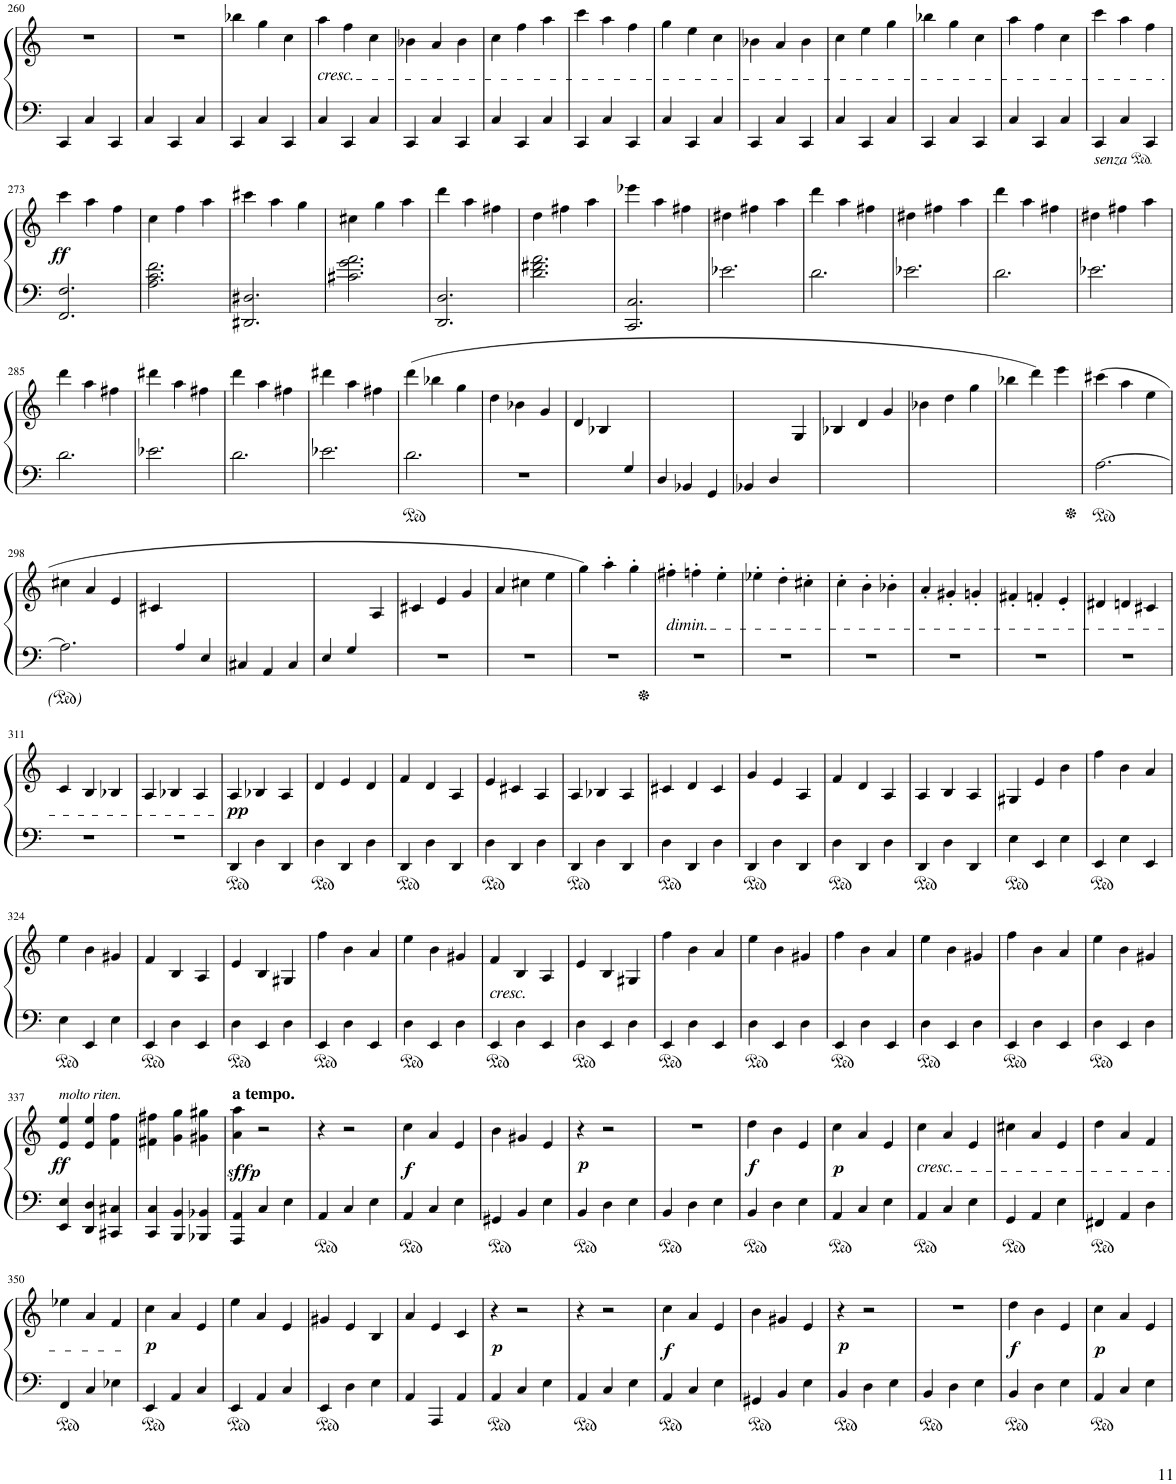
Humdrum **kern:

**kern	**kern	**dynam
*part1	*part1	*part1
*staff2	*staff1	*staff1/2
*I"Piano	*	*
*I'Pno.	*	*
!!LO:PB:g=z
*clefG2	*clefF4	*
*k[]	*k[]	*
*M3/4	*M3/4	*
=260	=260	=260
4CC/	2.r	.
4C/	.	.
4CC/	.	.
=261	=261	=261
4C/	2.r	.
4CC/	.	.
4C/	.	.
=262	=262	=262
4CC/	4bb-X\	.
4C/	4gg\	.
4CC/	4cc\	.
=263	=263	=263
!	!LO:TX:b:i:t=cresc.	!
4C/	4aa\	.
4CC/	4ff\	.
4C/	4cc\	.
=264	=264	=264
4CC/	4b-X\	.
4C/	4a/	.
4CC/	4b-\	.
=265	=265	=265
4C/	4cc\	.
4CC/	4ff\	.
4C/	4aa\	.
=266	=266	=266
4CC/	4ccc\	.
4C/	4aa\	.
4CC/	4ff\	.
=267	=267	=267
4C/	4gg\	.
4CC/	4ee\	.
4C/	4cc\	.
=268	=268	=268
4CC/	4b-X\	.
4C/	4a/	.
4CC/	4b-\	.
=269	=269	=269
4C/	4cc\	.
4CC/	4ee\	.
4C/	4gg\	.
=270	=270	=270
4CC/	4bb-X\	.
4C/	4gg\	.
4CC/	4cc\	.
=271	=271	=271
4C/	4aa\	.
4CC/	4ff\	.
4C/	4cc\	.
=272	=272	=272
!LO:TX:b:i:t=senza	!	!
4CC/	4ccc\	.
4C/	4aa\	.
4CC/	4ff\	.
!!LO:LB:g=z
=273	=273	=273
!	!	!LO:DY:b
2.FF/ 2.F/	4ccc\	ff
.	4aa\	.
.	4ff\	.
=274	=274	=274
2.A\ 2.c\ 2.f\	4cc\	.
.	4ff\	.
.	4aa\	.
=275	=275	=275
2.DD#X/ 2.D#X/	4ccc#X\	.
.	4aa\	.
.	4gg\	.
=276	=276	=276
2.c#X\ 2.g\ 2.a\	4cc#X\	.
.	4gg\	.
.	4aa\	.
=277	=277	=277
2.DD/ 2.D/	4ddd\	.
.	4aa\	.
.	4ff#X\	.
=278	=278	=278
2.d\ 2.f#X\ 2.a\	4dd\	.
.	4ff#X\	.
.	4aa\	.
=279	=279	=279
2.CC/ 2.C/	4eee-X\	.
.	4aa\	.
.	4ff#X\	.
=280	=280	=280
2.e-X\	4dd#X\	.
.	4ff#X\	.
.	4aa\	.
=281	=281	=281
2.d\	4ddd\	.
.	4aa\	.
.	4ff#X\	.
=282	=282	=282
2.e-X\	4dd#X\	.
.	4ff#X\	.
.	4aa\	.
=283	=283	=283
2.d\	4ddd\	.
.	4aa\	.
.	4ff#X\	.
=284	=284	=284
2.e-X\	4dd#X\	.
.	4ff#X\	.
.	4aa\	.
!!LO:LB:g=z
=285	=285	=285
2.d\	4ddd\	.
.	4aa\	.
.	4ff#X\	.
=286	=286	=286
2.e-X\	4ddd#X\	.
.	4aa\	.
.	4ff#X\	.
=287	=287	=287
2.d\	4ddd\	.
.	4aa\	.
.	4ff#X\	.
=288	=288	=288
2.e-X\	4ddd#X\	.
.	4aa\	.
.	4ff#X\	.
=289	=289	=289
2.d\	(4ddd\	.
.	4bb-X\	.
.	4gg\	.
=290	=290	=290
2.r	4dd\	.
.	4b-X\	.
.	4g/	.
=291	=291	=291
*^	*	*
2ryy	2.ryy	4d/	.
.	.	4B-X/	.
4G/	.	4ryy	.
=292	=292	=292	=292
4D/	2.ryy	2.ryy	.
4BB-X/	.	.	.
4GG/	.	.	.
=293	=293	=293	=293
4BB-X/	2.ryy	2ryy	.
4D/	.	.	.
4ryy	.	4G/	.
*v	*v	*	*
=294	=294	=294
2.ryy	4B-X/	.
.	4d/	.
.	4g/	.
=295	=295	=295
2.ryy	4b-X\	.
.	4dd\	.
.	4gg\	.
=296	=296	=296
2.ryy	4bb-X\	.
.	4ddd\)	.
.	4eee\	.
=297	=297	=297
[2.A\	(4ccc#X\	.
.	4aa\	.
.	4ee\	.
!!LO:LB:g=z
=298	=298	=298
2.A\]	4cc#X\	.
.	4a/	.
.	4e/	.
=299	=299	=299
*^	*	*
4ryy	2.ryy	4c#X/	.
4A/	.	2ryy	.
4E/	.	.	.
=300	=300	=300	=300
4C#X/	2.ryy	2.ryy	.
4AA/	.	.	.
4C#/	.	.	.
=301	=301	=301	=301
4E/	2.ryy	2ryy	.
4G/	.	.	.
4ryy	.	4A/	.
*v	*v	*	*
=302	=302	=302
2.r	4c#X/	.
.	4e/	.
.	4g/	.
=303	=303	=303
2.r	4a/	.
.	4cc#X\	.
.	4ee\	.
=304	=304	=304
2.r	4gg\)	.
.	4aa'\	.
.	4gg'\	.
=305	=305	=305
!	!LO:TX:b:i:t=dimin.	!
2.r	4ff#X'\	.
.	4ffn'\	.
.	4ee'\	.
=306	=306	=306
2.r	4ee-X'\	.
.	4dd'\	.
.	4cc#X'\	.
=307	=307	=307
2.r	4cc'\	.
.	4b'\	.
.	4b-X'\	.
=308	=308	=308
2.r	4a'/	.
.	4g#X'/	.
.	4gn'/	.
=309	=309	=309
2.r	4f#X'/	.
.	4fn'/	.
.	4e'/	.
=310	=310	=310
2.r	4d#X/	.
.	4dn/	.
.	4c#X/	.
!!LO:LB:g=z
=311	=311	=311
2.r	4c/	.
.	4B/	.
.	4B-X/	.
=312	=312	=312
2.r	4A/	.
.	4B-X/	.
.	4A/	.
=313	=313	=313
!	!	!LO:DY:b
4DD/	4A/	pp
4D\	4B-X/	.
4DD/	4A/	.
=314	=314	=314
4D\	4d/	.
4DD/	4e/	.
4D\	4d/	.
=315	=315	=315
4DD/	4f/	.
4D\	4d/	.
4DD/	4A/	.
=316	=316	=316
4D\	4e/	.
4DD/	4c#X/	.
4D\	4A/	.
=317	=317	=317
4DD/	4A/	.
4D\	4B-X/	.
4DD/	4A/	.
=318	=318	=318
4D\	4c#X/	.
4DD/	4d/	.
4D\	4c#/	.
=319	=319	=319
4DD/	4g/	.
4D\	4e/	.
4DD/	4A/	.
=320	=320	=320
4D\	4f/	.
4DD/	4d/	.
4D\	4A/	.
=321	=321	=321
4DD/	4A/	.
4D\	4B/	.
4DD/	4A/	.
=322	=322	=322
4E\	4G#X/	.
4EE/	4e/	.
4E\	4b\	.
=323	=323	=323
4EE/	4ff\	.
4E\	4b\	.
4EE/	4a/	.
!!LO:LB:g=z
=324	=324	=324
4E\	4ee\	.
4EE/	4b\	.
4E\	4g#X/	.
=325	=325	=325
4EE/	4f/	.
4D\	4B/	.
4EE/	4A/	.
=326	=326	=326
4D\	4e/	.
4EE/	4B/	.
4D\	4G#X/	.
=327	=327	=327
4EE/	4ff\	.
4D\	4b\	.
4EE/	4a/	.
=328	=328	=328
4D\	4ee\	.
4EE/	4b\	.
4D\	4g#X/	.
=329	=329	=329
!	!LO:TX:b:i:t=cresc.	!
4EE/	4f/	.
4D\	4B/	.
4EE/	4A/	.
=330	=330	=330
4D\	4e/	.
4EE/	4B/	.
4D\	4G#X/	.
=331	=331	=331
4EE/	4ff\	.
4D\	4b\	.
4EE/	4a/	.
=332	=332	=332
4D\	4ee\	.
4EE/	4b\	.
4D\	4g#X/	.
=333	=333	=333
4EE/	4ff\	.
4D\	4b\	.
4EE/	4a/	.
=334	=334	=334
4D\	4ee\	.
4EE/	4b\	.
4D\	4g#X/	.
=335	=335	=335
4EE/	4ff\	.
4D\	4b\	.
4EE/	4a/	.
=336	=336	=336
4D\	4ee\	.
4EE/	4b\	.
4D\	4g#X/	.
!!LO:LB:g=z
=337	=337	=337
!	!LO:TX:a:i:t=molto riten.	!
!	!	!LO:DY:b
4EE/ 4E/	4e/ 4ee/	ff
4DD/ 4D/	4e/ 4ee/	.
4CC#X/ 4C#X/	4f\ 4ff\	.
=338	=338	=338
4CC/ 4C/	4f#X\ 4ff#X\	.
4BBB/ 4BB/	4g\ 4gg\	.
4BBB-X/ 4BB-X/	4g#X\ 4gg#X\	.
=339	=339	=339
!	!LO:TX:a:B:t=a tempo.	!
!	!	!LO:DY:b
4AAA/ 4AA/	4a\ 4aa\	other-dynamics
4C/	2r	.
4E\	.	.
=340	=340	=340
4AA/	4r	.
4C/	2r	.
4E\	.	.
=341	=341	=341
!	!	!LO:DY:b
4AA/	4cc\	f
4C/	4a/	.
4E\	4e/	.
=342	=342	=342
4GG#X/	4b\	.
4BB/	4g#X/	.
4E\	4e/	.
=343	=343	=343
!	!	!LO:DY:b
4BB/	4r	p
4D\	2r	.
4E\	.	.
=344	=344	=344
4BB/	2.r	.
4D\	.	.
4E\	.	.
=345	=345	=345
!	!	!LO:DY:b
4BB/	4dd\	f
4D\	4b\	.
4E\	4e/	.
=346	=346	=346
!	!	!LO:DY:b
4AA/	4cc\	p
4C/	4a/	.
4E\	4e/	.
=347	=347	=347
!	!LO:TX:b:i:t=cresc.	!
4AA/	4cc\	.
4C/	4a/	.
4E\	4e/	.
=348	=348	=348
4GG/	4cc#X\	.
4AA/	4a/	.
4E\	4e/	.
=349	=349	=349
4FF#X/	4dd\	.
4AA/	4a/	.
4D\	4f/	.
!!LO:LB:g=z
=350	=350	=350
4FF/	4ee-X\	.
4C/	4a/	.
4E-X\	4f/	.
=351	=351	=351
!	!	!LO:DY:b
4EE/	4cc\	p
4AA/	4a/	.
4C/	4e/	.
=352	=352	=352
4EE/	4ee\	.
4AA/	4a/	.
4C/	4e/	.
=353	=353	=353
4EE/	4g#X/	.
4D\	4e/	.
4E\	4B/	.
=354	=354	=354
4AA/	4a/	.
4AAA/	4e/	.
4AA/	4c/	.
=355	=355	=355
!	!	!LO:DY:b
4AA/	4r	p
4C/	2r	.
4E\	.	.
=356	=356	=356
4AA/	4r	.
4C/	2r	.
4E\	.	.
=357	=357	=357
!	!	!LO:DY:b
4AA/	4cc\	f
4C/	4a/	.
4E\	4e/	.
=358	=358	=358
4GG#X/	4b\	.
4BB/	4g#X/	.
4E\	4e/	.
=359	=359	=359
!	!	!LO:DY:b
4BB/	4r	p
4D\	2r	.
4E\	.	.
=360	=360	=360
4BB/	2.r	.
4D\	.	.
4E\	.	.
=361	=361	=361
!	!	!LO:DY:b
4BB/	4dd\	f
4D\	4b\	.
4E\	4e/	.
=362	=362	=362
!	!	!LO:DY:b
4AA/	4cc\	p
4C/	4a/	.
4E\	4e/	.
=	=	=
*-	*-	*-
